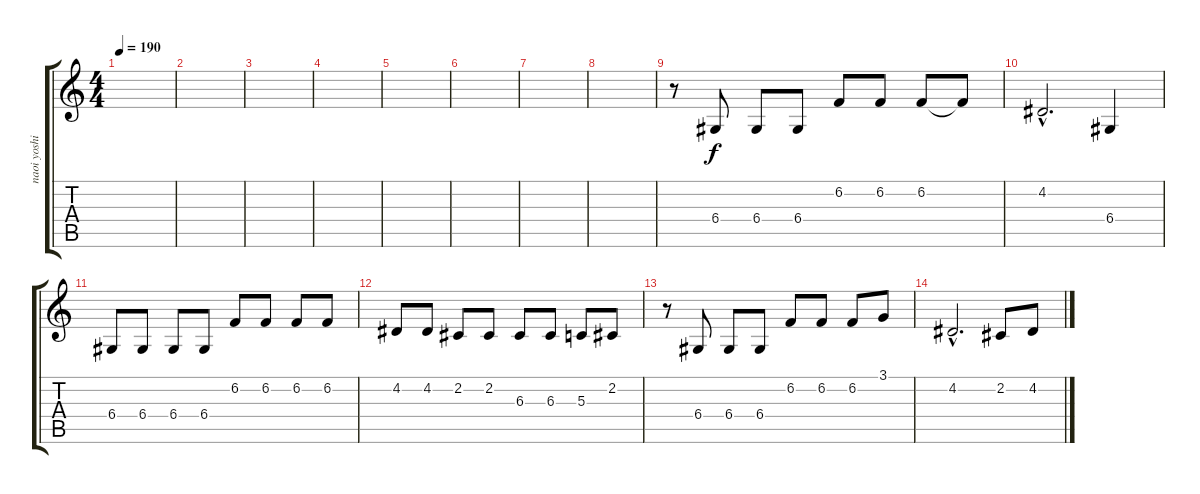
\track ("naoi yoshifumi" "naoi yoshi") {instrument sopranosax}
\staff {score tabs}
\tuning (E4 B3 G3 D3 A2 E2) {hide}
\ts (4 4)
\tempo 190
\clef g2
\ks c
|
|
|
|
|
|
|
|
r.8 6.4.8 6.4.8 6.4.8 6.2.8 6.2.8 6.2.8 6.2{t}.8 |
4.2{hac}.2{d} 6.4.4 |
6.4.8 6.4.8 6.4.8 6.4.8 6.2.8 6.2.8 6.2.8 6.2.8 |
4.2.8 4.2.8 2.2.8 2.2.8 6.3.8 6.3.8 5.3.8 2.2.8 |
r.8 6.4.8 6.4.8 6.4.8 6.2.8 6.2.8 6.2.8 3.1.8 |
4.2{hac}.2{d} 2.2.8 4.2.8
